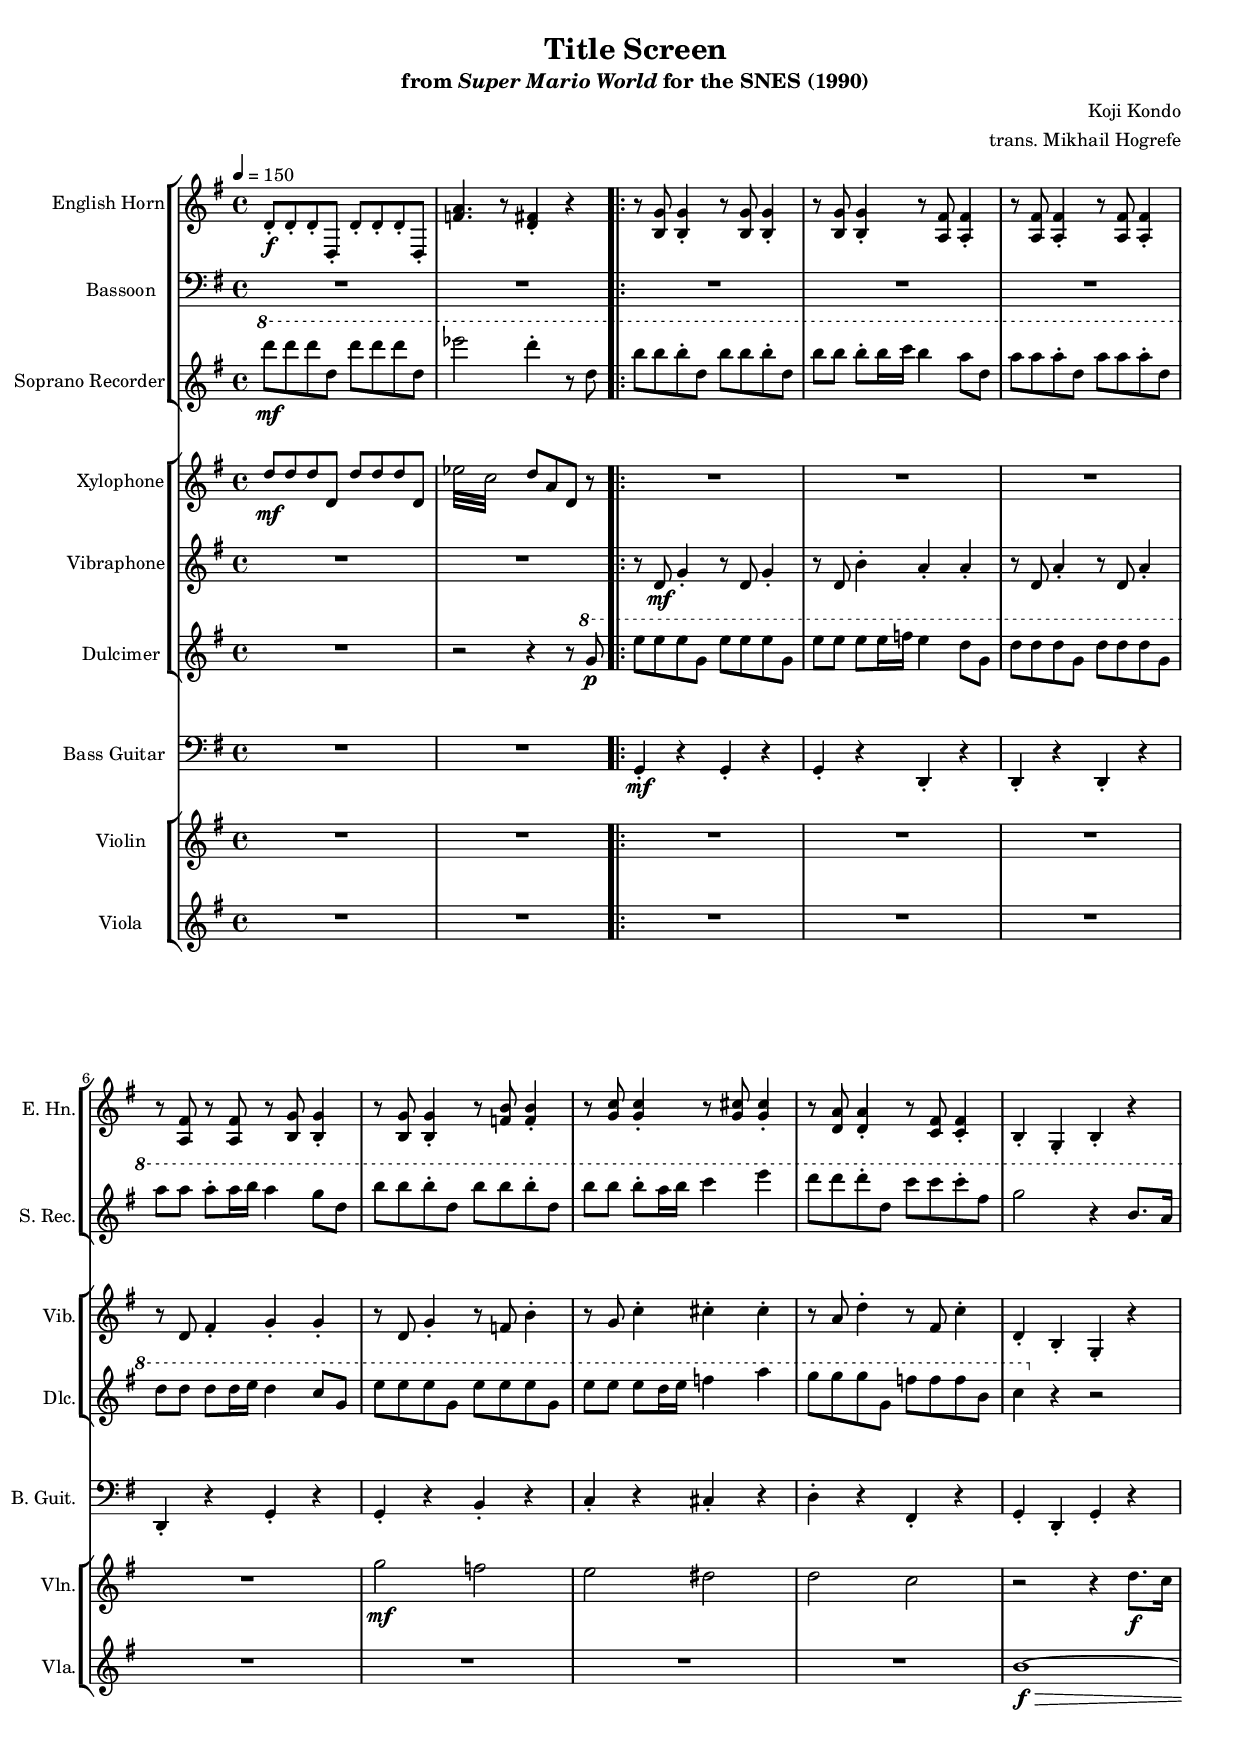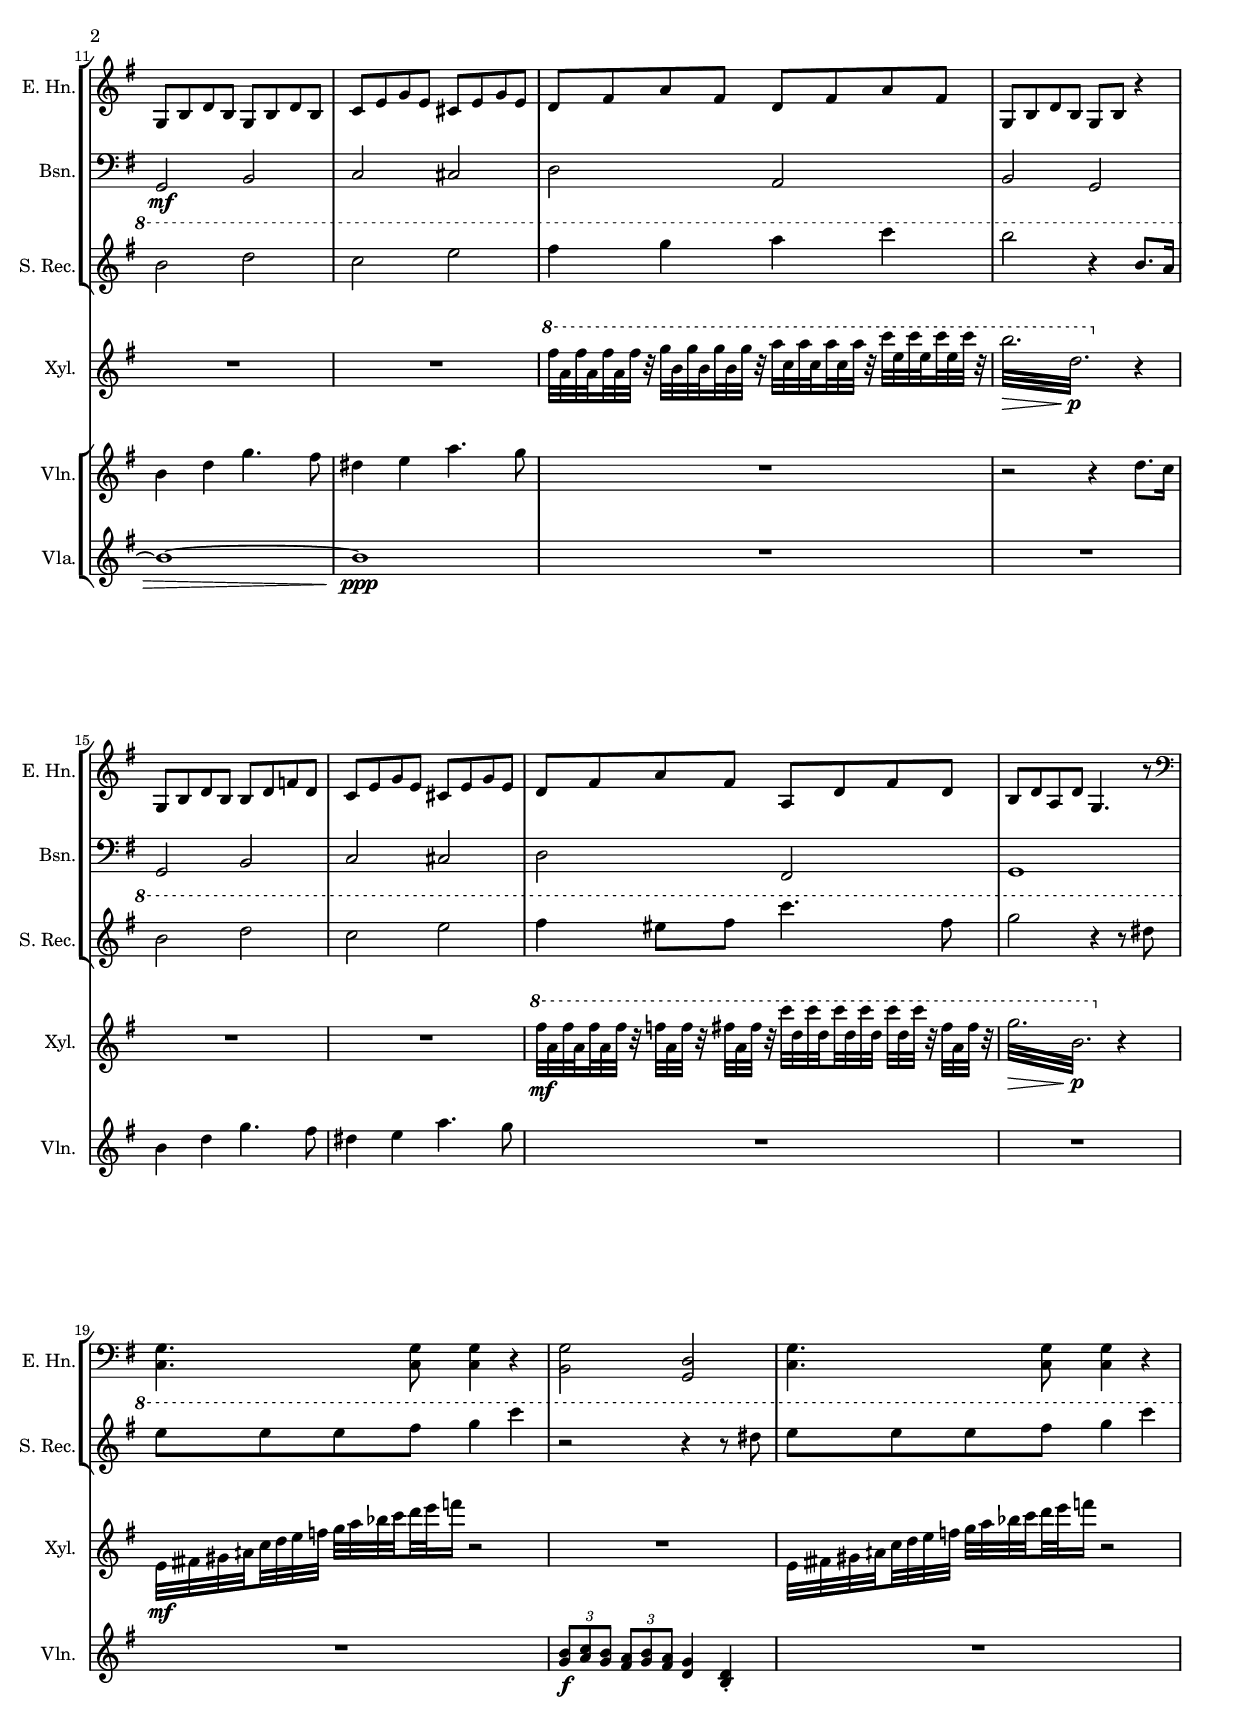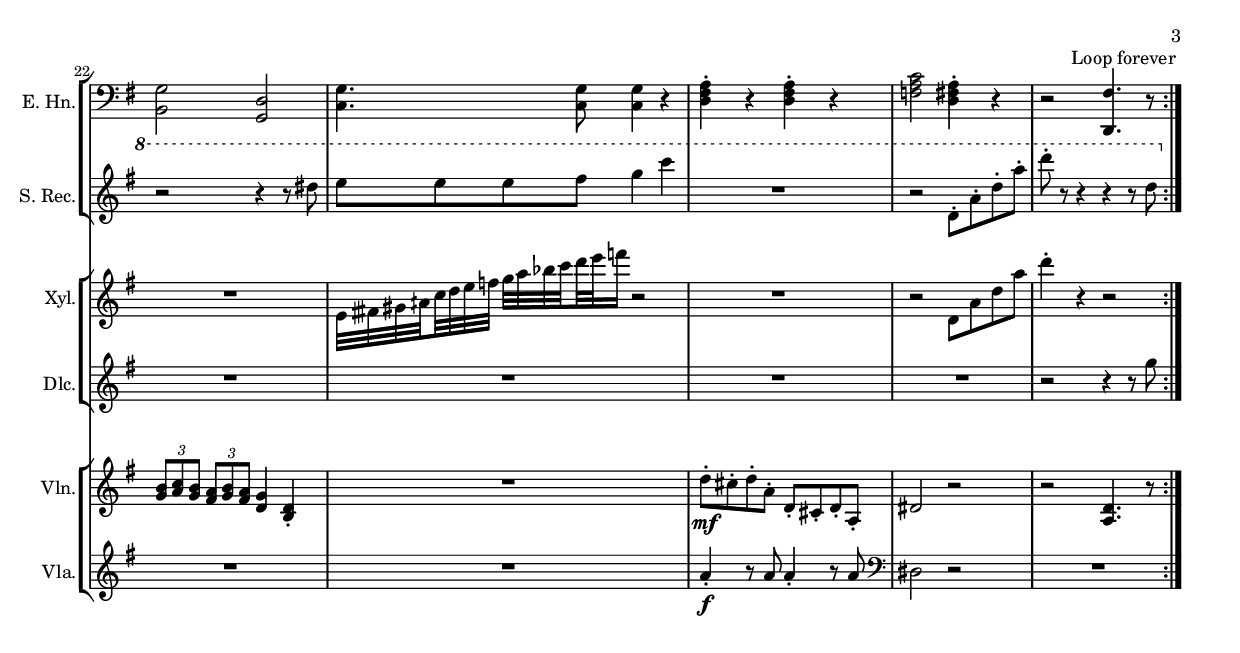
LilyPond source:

\version "2.24.3"
#(set-global-staff-size 16)

\paper {
  left-margin = 0.6\in
}

\book {
    \header {
        title = "Title Screen"
        subtitle = \markup { "from" {\italic "Super Mario World"} "for the SNES (1990)" }
        composer = "Koji Kondo"
        arranger = "trans. Mikhail Hogrefe"
    }

    \score {
        {
            <<
                \new StaffGroup <<
                    \new Staff \relative c' {  
                        \set Staff.instrumentName = "English Horn"
                        \set Staff.shortInstrumentName = "E. Hn."  
\key g \major
\tempo 4 = 150
d8-.\f d-. d-. d,-. d'-. d-. d-. d,-. |
<f' a>4. r8 <d fis>4-. r |
                        \repeat volta 2 {
r8 <b g'>8 4-. r8 <b g'>8 4-. |
r8 <b g'>8 4-. r8 <a fis'>8 4-. |
r8 <a fis'>8 4-. r8 <a fis'>8 4-. |
r8 <a fis'> r <a fis'> r8 <b g'>8 4-. |
r8 <b g'>8 4-. r8 <f' b>8 4-. |
r8 <g c>8 4-. r8 <g cis>8 4-. |
r8 <d a'>8 4-. r8 <c fis>8 4-. |
b4-. g-. b-. r |
g8 b d b g b d b |
c8 e g e cis e g e |
d8 fis a fis d fis a fis |
g,8 b d b g b r4 |
g8 b d b b d f d |
c8 e g e cis e g e |
d8 fis a fis a, d fis d |
b8 d a d g,4. r8 |
\clef bass
<c, g'>4. 8 4 r |
<b g'>2 <g d'> |
<c g'>4. 8 4 r |
<b g'>2 <g d'> |
<c g'>4. 8 4 r |
<d fis a>4-. r <d fis a>-. r |
<f a c>2 <d fis a>4-. r |
r2 <d, fis'>4. r8 |
                        }
\once \override Score.RehearsalMark.self-alignment-X = #RIGHT
\mark \markup { \fontsize #-2 "Loop forever" }
                    }

                    \new Staff \relative c {                 
                        \set Staff.instrumentName = "Bassoon"
                        \set Staff.shortInstrumentName = "Bsn."  
                        \key g \major 
\clef bass
R1*10
g2\mf b |
c2 cis |
d2 a |
b2 g |
g2 b |
c2 cis |
d2 fis, |
g1 |
R1*8
                    }

                    \new Staff \relative c'''' {                 
                        \set Staff.instrumentName = "Soprano Recorder"
                        \set Staff.shortInstrumentName = "S. Rec."  
                        \key g \major
\ottava #1
d8\mf d d d, d' d d d, |
ees'2 d4-. r8 d, |
b'8 b b-. d, b' b b-. d, |
b'8 b b-. b16 c b4 a8 d, |
a'8 a a-. d, a' a a-. d, |
a'8 a a-. a16 b a4 g8 d |
b'8 b b-. d, b' b b-. d, |
b'8 b b-. a16 b c4 e |
d8 d d-. d, c' c c-. fis, |
g2 r4 b,8. a16 |
b2 d |
c2 e |
fis4 g a c |
b2 r4 b,8. a16 |
b2 d |
c2 e |
fis4 eis8 fis c'4. fis,8 |
g2 r4 r8 dis |
e8 e e fis g4 c |
r2 r4 r8 dis, |
e8 e e fis g4 c |
r2 r4 r8 dis, |
e8 e e fis g4 c |
R1 |
r2 d,,8-. a'-. d-. a'-. |
d8-. r r4 r r8 d, |
                    }
                >>

                \new StaffGroup <<
                    \new Staff \relative c'' {  
                        \set Staff.instrumentName = "Xylophone"
                        \set Staff.shortInstrumentName = "Xyl."  
                        \key g \major
\set subdivideBeams = ##t
\set baseMoment = #(ly:make-moment 1/8)
\set beatStructure = 2,2
d8\mf d d d, d' d d d, |
\repeat tremolo 8 { ees'32 c } d8 a d, r |
R1*10
\ottava #1
fis''32 a, fis' a, fis' a, fis' r g b, g' b, g' b, g' r a c, a' c, a' c, a' r c e, c' e, c' e, c' r |
\repeat tremolo 12 { b32\> d,\p } \ottava #0 r4 |
R1*2
\ottava #1
fis32\mf a, fis' a, fis' a, fis' r f a, f' r fis a, fis' r c' d, c' d, c' d, c' d, c' d, c' r fis, a, fis' r |
\repeat tremolo 12 { g32\> b,\p } \ottava #0 r4 |
e,,32\mf fisih gis aih c d e f g a bes c d e f16 r2 |
R1 |
e,,32 fisih gis aih c d e f g a bes c d e f16 r2 |
R1 |
e,,32 fisih gis aih c d e f g a bes c d e f16 r2 |
R1 |
r2 d,,8 a' d a' |
d4-. r r2 |
                    }

                    \new Staff \relative c' {                 
                        \set Staff.instrumentName = "Vibraphone"
                        \set Staff.shortInstrumentName = "Vib."  
                        \key g \major 
R1*2
r8 d\mf g4-. r8 d g4-. |
r8 d b'4-. a-. a-. |
r8 d, a'4-. r8 d, a'4-. |
r8 d, fis4-. g-. g-. |
r8 d g4-. r8 f b4-. |
r8 g c4-. cis-. cis-. |
r8 a d4-. r8 fis, c'4-. |
d,4-. b-. g-. r |
R1*16
                    }

                    \new Staff \relative c''' {                 
                        \set Staff.instrumentName = "Dulcimer"
                        \set Staff.shortInstrumentName = "Dlc."  
                        \key g \major 
R1
r2 r4 r8 \ottava #1 g\p |
e'8 e e g, e' e e g, |
e'8 e e e16 f e4 d8 g, |
d'8 d d g, d' d d g, |
d'8 d d d16 e d4 c8 g |
e'8 e e g, e' e e g, |
e'8 e e d16 e f4 a |
g8 g g g, f' f f b, |
c4 \ottava #0 r r2 |
R1*15
r2 r4 r8 g |
                    }
                >>

                \new Staff \relative c {
                    \set Staff.instrumentName = "Bass Guitar"
                    \set Staff.shortInstrumentName = "B. Guit."
                    \key g \major
\clef bass
R1*2
g4-.\mf r g-. r |
g4-. r d-. r |
d4-. r d-. r |
d4-. r g-. r |
g4-. r b-. r |
c4-. r cis-. r |
d4-. r fis,-. r |
g4-. d-. g-. r |
R1*16
                }

                 \new StaffGroup <<
                    \new Staff \relative c''' {  
                        \set Staff.instrumentName = "Violin"
                        \set Staff.shortInstrumentName = "Vln."   
                        \key g \major
R1*6
g2\mf f |
e2 dis |
d2 c |
r2 r4 d8.\f c16 |
b4 d g4. fis8 |
dis4 e a4. g8 |
R1 |
r2 r4 d8. c16 |
b4 d g4. fis8 |
dis4 e a4. g8 |
R1*3
\tuplet 3/2 { <g, b>8\f <a c> <g b> } \tuplet 3/2 { <fis a>8 <g b> <fis a> } <d g>4 <b d>-. |
R1 |
\tuplet 3/2 { <g' b>8 <a c> <g b> } \tuplet 3/2 { <fis a>8 <g b> <fis a> } <d g>4 <b d>-. |
R1 |
d'8-.\mf cis-. d-. a-. d,-. cis-. d-. a-. |
dis2 r |
r2 <a d>4. r8 |
                    }

                    \new Staff \relative c'' {                 
                        \set Staff.instrumentName = "Viola"
                        \set Staff.shortInstrumentName = "Vla." 
                        \key g \major
R1*9
b1\f\> ~ |
b1 ~ |
b1\ppp |
R1*11
a4-.\f r8 a a4-. r8 a |
\clef bass
dis,,2 r |
R1 |
                    }
                >>
            >>
        }
        \layout {
            \context {
                \Staff
                \RemoveEmptyStaves
            }
            \context {
                \DrumStaff
                \RemoveEmptyStaves
            }
        }
    }
}
